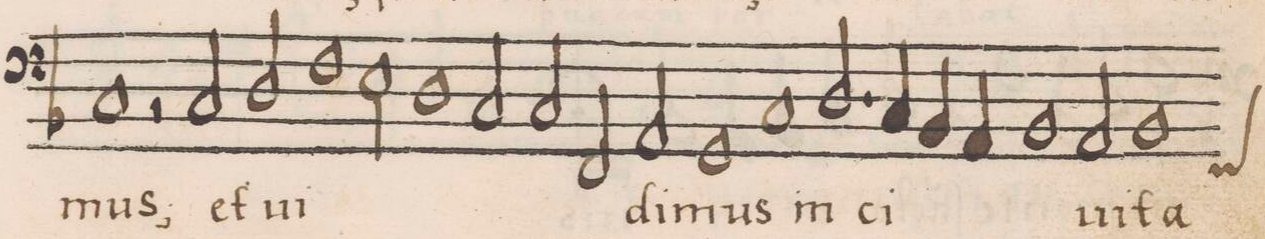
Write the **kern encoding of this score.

**kern	**text
*I"BASSVS	*
*clefF4	*
*k[b-]	*
*met(C)	*
*M2/1	*
1C/	-mus;
2r	.
2C/	et
=66-	=66-
2D/	ui-
1F\	.
2E\	.
=67-	=67-
1D\	.
2C/	.
2C/	.
=68-	=68-
2FF/	.
2AA/	-di-
1GG/	-mus
=69-	=69-
1C/	in
2.D/	ci-
4C/	.
=70-	=70-
4BB-/	.
4AA/	.
1BB-/	.
2AA/	-ui-
=71-	=71-
*custos:FF	*
1BB-/	-ta-
*-	*-
